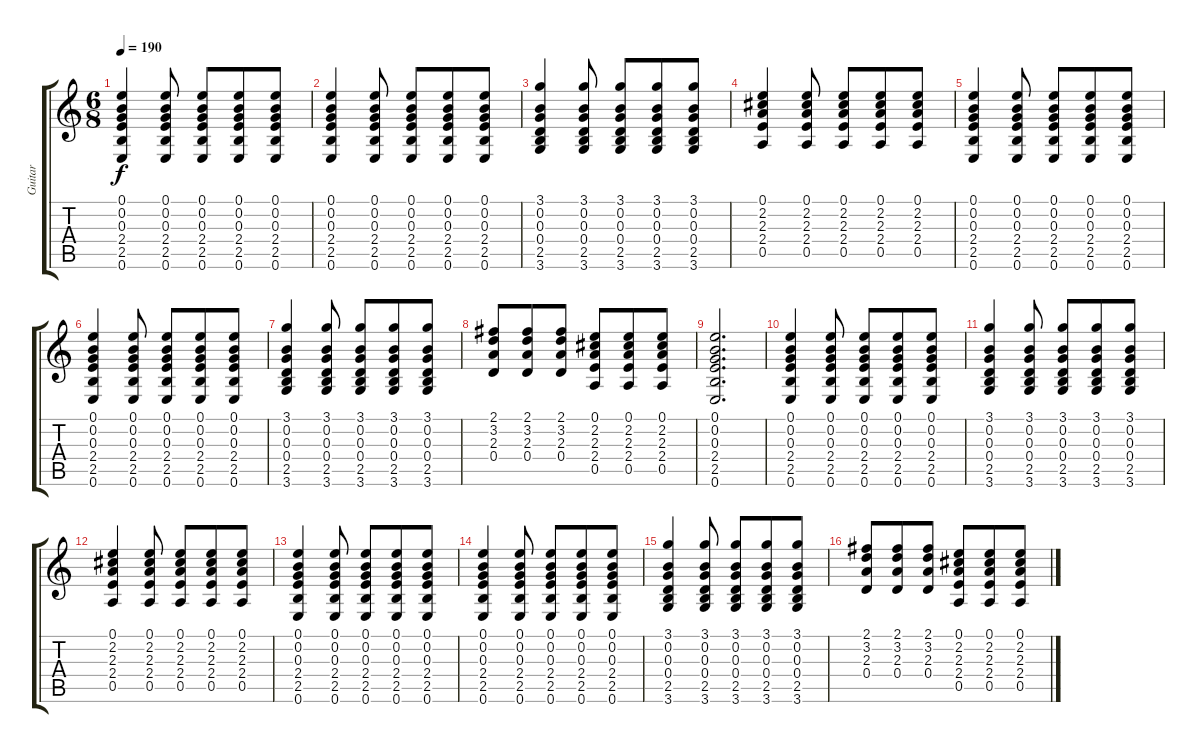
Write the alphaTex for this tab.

\track ("Guitar" "Guitar") {instrument acousticguitarsteel}
\staff {score tabs}
\tuning (E4 B3 G3 D3 A2 E2) {hide}
\ts (6 8)
\tempo 190
\clef g2
\ks c
(0.1 0.2 0.3 2.4 2.5 0.6).4{dy f} (0.1 0.2 0.3 2.4 2.5 0.6).8 (0.1 0.2 0.3 2.4 2.5 0.6).8 (0.1 0.2 0.3 2.4 2.5 0.6).8 (0.1 0.2 0.3 2.4 2.5 0.6).8 |
(0.1 0.2 0.3 2.4 2.5 0.6).4 (0.1 0.2 0.3 2.4 2.5 0.6).8 (0.1 0.2 0.3 2.4 2.5 0.6).8 (0.1 0.2 0.3 2.4 2.5 0.6).8 (0.1 0.2 0.3 2.4 2.5 0.6).8 |
(3.1 0.2 0.3 0.4 2.5 3.6).4 (3.1 0.2 0.3 0.4 2.5 3.6).8 (3.1 0.2 0.3 0.4 2.5 3.6).8 (3.1 0.2 0.3 0.4 2.5 3.6).8 (3.1 0.2 0.3 0.4 2.5 3.6).8 |
(0.1 2.2 2.3 2.4 0.5).4 (0.1 2.2 2.3 2.4 0.5).8 (0.1 2.2 2.3 2.4 0.5).8 (0.1 2.2 2.3 2.4 0.5).8 (0.1 2.2 2.3 2.4 0.5).8 |
(0.1 0.2 0.3 2.4 2.5 0.6).4 (0.1 0.2 0.3 2.4 2.5 0.6).8 (0.1 0.2 0.3 2.4 2.5 0.6).8 (0.1 0.2 0.3 2.4 2.5 0.6).8 (0.1 0.2 0.3 2.4 2.5 0.6).8 |
(0.1 0.2 0.3 2.4 2.5 0.6).4 (0.1 0.2 0.3 2.4 2.5 0.6).8 (0.1 0.2 0.3 2.4 2.5 0.6).8 (0.1 0.2 0.3 2.4 2.5 0.6).8 (0.1 0.2 0.3 2.4 2.5 0.6).8 |
(3.1 0.2 0.3 0.4 2.5 3.6).4 (3.1 0.2 0.3 0.4 2.5 3.6).8 (3.1 0.2 0.3 0.4 2.5 3.6).8 (3.1 0.2 0.3 0.4 2.5 3.6).8 (3.1 0.2 0.3 0.4 2.5 3.6).8 |
(2.1 3.2 2.3 0.4).8 (2.1 3.2 2.3 0.4).8 (2.1 3.2 2.3 0.4).8 (0.1 2.2 2.3 2.4 0.5).8 (0.1 2.2 2.3 2.4 0.5).8 (0.1 2.2 2.3 2.4 0.5).8 |
(0.1 0.2 0.3 2.4 2.5 0.6).2{d} |
(0.1 0.2 0.3 2.4 2.5 0.6).4 (0.1 0.2 0.3 2.4 2.5 0.6).8 (0.1 0.2 0.3 2.4 2.5 0.6).8 (0.1 0.2 0.3 2.4 2.5 0.6).8 (0.1 0.2 0.3 2.4 2.5 0.6).8 |
(3.1 0.2 0.3 0.4 2.5 3.6).4 (3.1 0.2 0.3 0.4 2.5 3.6).8 (3.1 0.2 0.3 0.4 2.5 3.6).8 (3.1 0.2 0.3 0.4 2.5 3.6).8 (3.1 0.2 0.3 0.4 2.5 3.6).8 |
(0.1 2.2 2.3 2.4 0.5).4 (0.1 2.2 2.3 2.4 0.5).8 (0.1 2.2 2.3 2.4 0.5).8 (0.1 2.2 2.3 2.4 0.5).8 (0.1 2.2 2.3 2.4 0.5).8 |
(0.1 0.2 0.3 2.4 2.5 0.6).4 (0.1 0.2 0.3 2.4 2.5 0.6).8 (0.1 0.2 0.3 2.4 2.5 0.6).8 (0.1 0.2 0.3 2.4 2.5 0.6).8 (0.1 0.2 0.3 2.4 2.5 0.6).8 |
(0.1 0.2 0.3 2.4 2.5 0.6).4 (0.1 0.2 0.3 2.4 2.5 0.6).8 (0.1 0.2 0.3 2.4 2.5 0.6).8 (0.1 0.2 0.3 2.4 2.5 0.6).8 (0.1 0.2 0.3 2.4 2.5 0.6).8 |
(3.1 0.2 0.3 0.4 2.5 3.6).4 (3.1 0.2 0.3 0.4 2.5 3.6).8 (3.1 0.2 0.3 0.4 2.5 3.6).8 (3.1 0.2 0.3 0.4 2.5 3.6).8 (3.1 0.2 0.3 0.4 2.5 3.6).8 |
(2.1 3.2 2.3 0.4).8 (2.1 3.2 2.3 0.4).8 (2.1 3.2 2.3 0.4).8 (0.1 2.2 2.3 2.4 0.5).8 (0.1 2.2 2.3 2.4 0.5).8 (0.1 2.2 2.3 2.4 0.5).8
